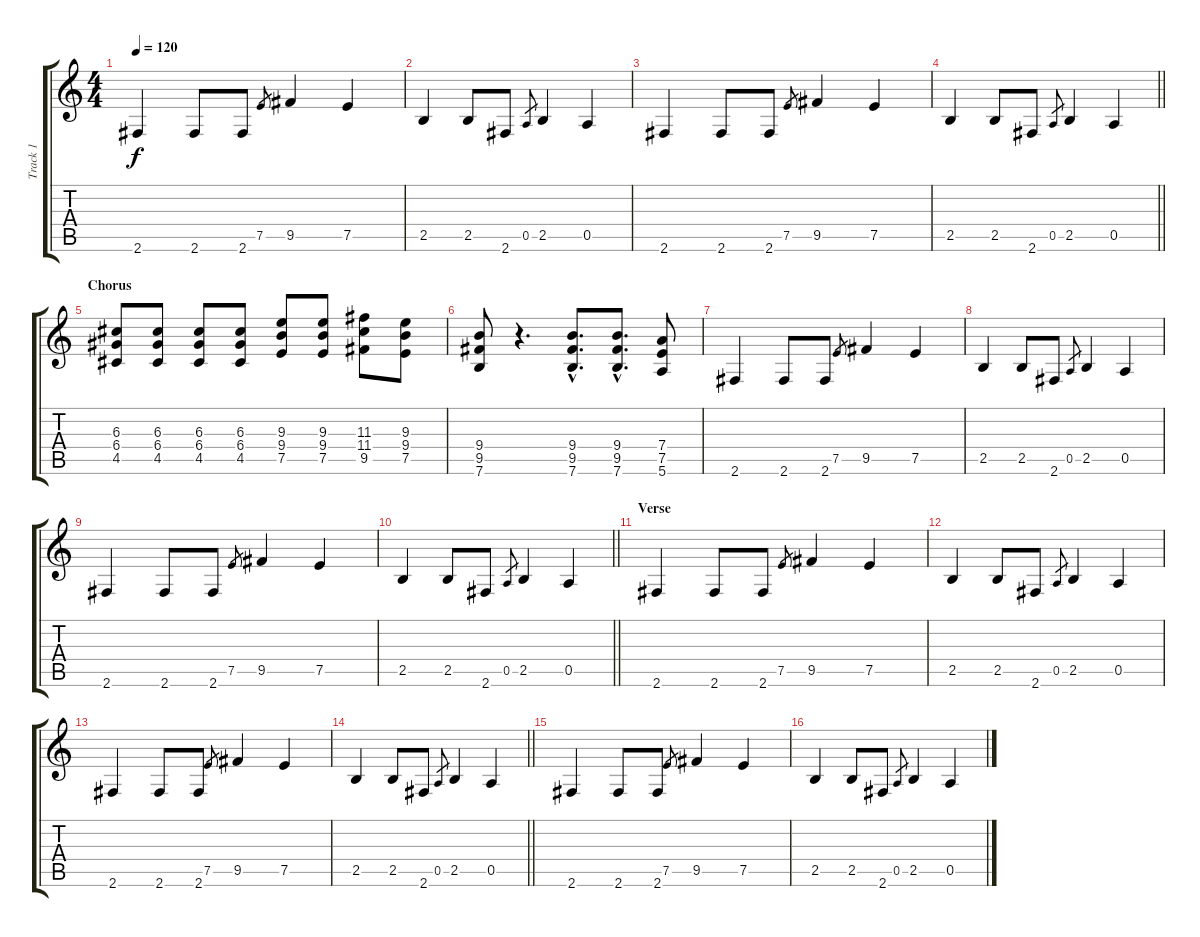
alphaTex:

\track ("Track 1" "Track 1") {instrument distortionguitar}
\staff {score tabs}
\tuning (E4 B3 G3 D3 A2 E2) {hide}
\ts (4 4)
\tempo 120
\clef g2
\ks c
2.6.4{dy f} 2.6.8 2.6.8 7.5.8{gr} 9.5.4 7.5.4 |
2.5.4 2.5.8 2.6.8 0.5.8{gr} 2.5.4 0.5.4 |
2.6.4 2.6.8 2.6.8 7.5.8{gr} 9.5.4 7.5.4 |
\barLineRight lightlight
2.5.4 2.5.8 2.6.8 0.5.8{gr} 2.5.4 0.5.4 |
\section ("" "Chorus")
(6.3 6.4 4.5).8 (6.3 6.4 4.5).8 (6.3 6.4 4.5).8 (6.3 6.4 4.5).8 (9.3 9.4 7.5).8 (9.3 9.4 7.5).8 (11.3 11.4 9.5).8 (9.3 9.4 7.5).8 |
(9.4 9.5 7.6).8 r.4{d} (9.4{hac} 9.5{hac} 7.6{hac}).8{d} (9.4{hac} 9.5{hac} 7.6{hac}).8{d} (7.4 7.5 5.6).8 |
2.6.4 2.6.8 2.6.8 7.5.8{gr} 9.5.4 7.5.4 |
2.5.4 2.5.8 2.6.8 0.5.8{gr} 2.5.4 0.5.4 |
2.6.4 2.6.8 2.6.8 7.5.8{gr} 9.5.4 7.5.4 |
\barLineRight lightlight
2.5.4 2.5.8 2.6.8 0.5.8{gr} 2.5.4 0.5.4 |
\section ("" "Verse")
2.6.4 2.6.8 2.6.8 7.5.8{gr} 9.5.4 7.5.4 |
2.5.4 2.5.8 2.6.8 0.5.8{gr} 2.5.4 0.5.4 |
2.6.4 2.6.8 2.6.8 7.5.8{gr} 9.5.4 7.5.4 |
\barLineRight lightlight
2.5.4 2.5.8 2.6.8 0.5.8{gr} 2.5.4 0.5.4 |
2.6.4 2.6.8 2.6.8 7.5.8{gr} 9.5.4 7.5.4 |
2.5.4 2.5.8 2.6.8 0.5.8{gr} 2.5.4 0.5.4
